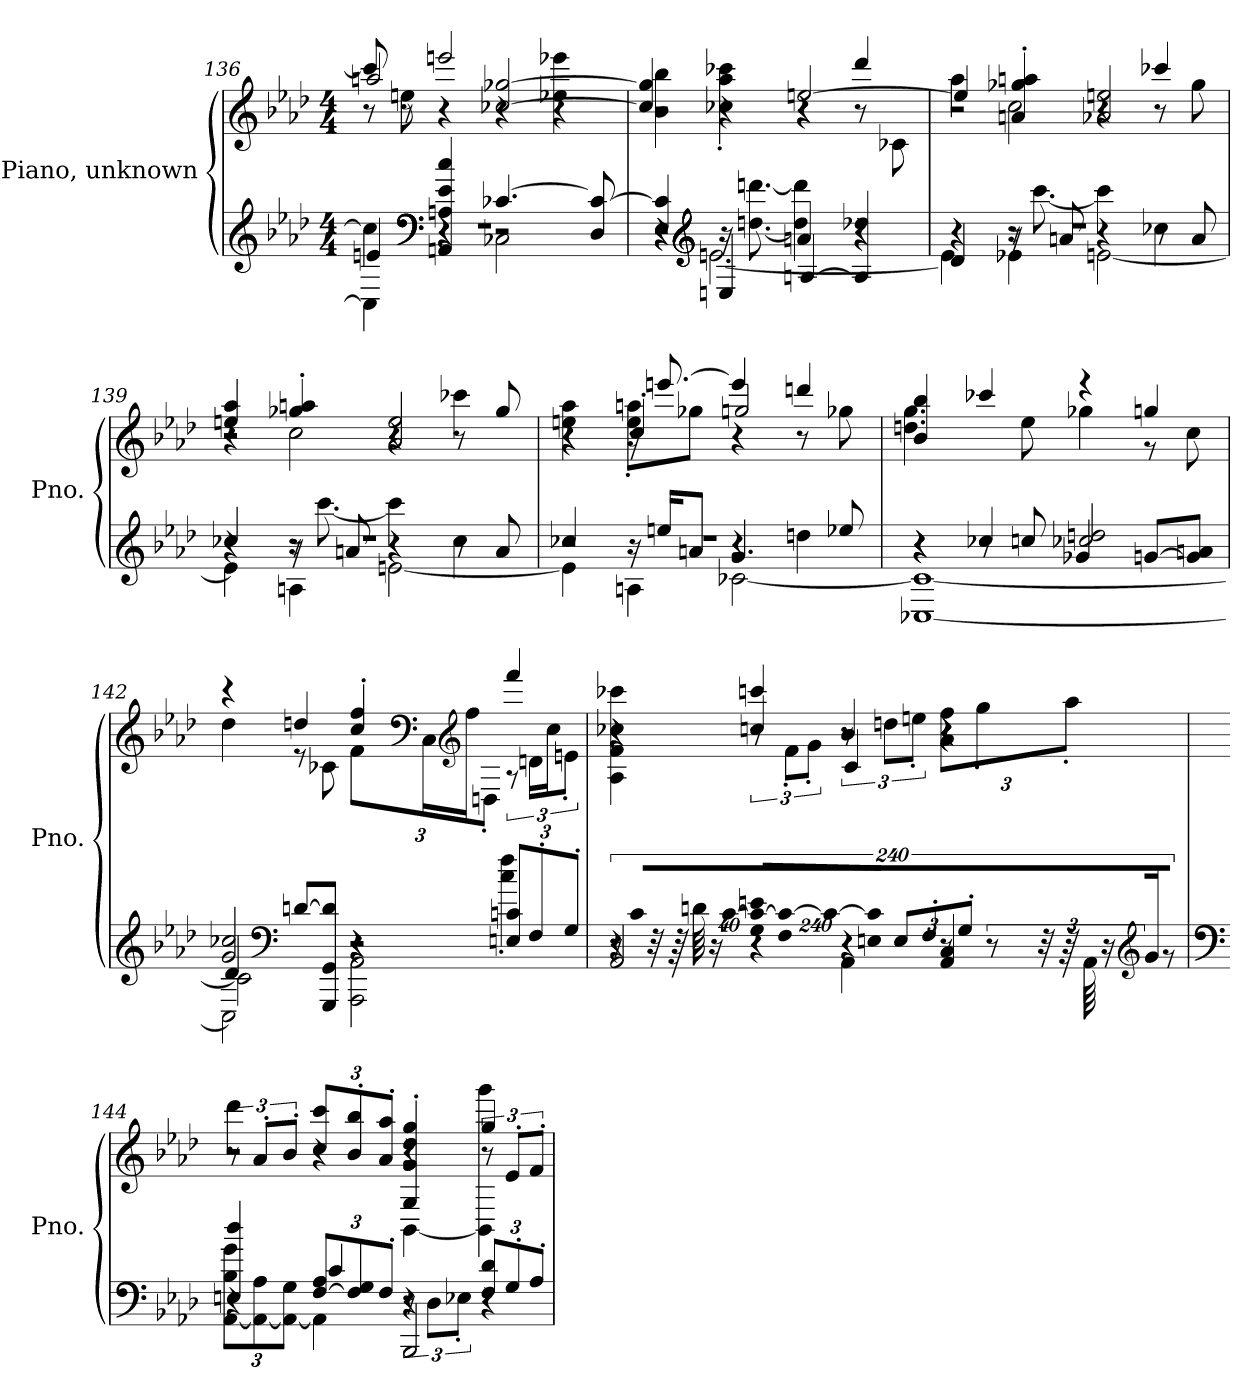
**kern	**kern
*part1	*part1
*staff2	*staff1
*I"Piano, unknown	*
*I'Pno.	*
!!LO:LB:g=z
*clefG2	*clefG2
*k[b-e-a-d-]	*k[b-e-a-d-]
*M4/4	*M4/4
=136	=136
*^	*^
*	*^	*	*^
*	*	*^	*	*	*
1r	4cc\]	4en/	4C\]	8ccc/]	8r	2aan/
.	.	.	.	8r	8een\	.
*clefF4	*	*	*	*	*	*
.	4r	4AAn/ 4An/ 4e/ 4cc/	4r	2eeen/	4r	.
.	2r	[4.c-X/	2C-X\	.	4r	[2cc-X/ [2gg-X/
.	.	.	.	4r	4ee-X\ 4eee-X\	.
.	.	8D-/ 8c-/_	.	.	.	.
=137	=137	=137	=137	=137	=137	=137
2r	4r	4E-/ 4c-/]	4r	2r	4b-\ 4bb-\	4cc-/] 4gg-/]
*clefG2	*	*	*	*	*	*
.	16r	4En/	[2.en\	.	4cc-X\' 4aa-\' 4ccc-X\'	4r
.	[8.ddn\ [8.dddn\	.	.	.	.	.
4an/	4dd\] 4ddd\]	[4An/	.	4r	4r	[2een/
4r	4r	4A/] 4dd-X/	.	4ddd-/	8r	.
.	.	.	.	.	8c-X\	.
=138	=138	=138	=138	=138	=138	=138
1r	4r	4d-/	4e\]	2r	4aa-\	4ee/]
.	16r	8r	4e-X\	.	2cc\	4an/' 4gg-X/' 4aan/'
.	[8.ccc\	.	.	.	.	.
.	.	8an/	.	.	.	.
.	4ccc\]	4r	[2en\	4r	.	2a-X/ 2een/
.	4cc-X\	8r	.	4ccc-X/	8r	.
.	.	8a/	.	.	8gg-\	.
!!LO:LB:g=z	!!	!!
=139	=139	=139	=139	=139	=139	=139
1r	4r	4cc-X/	4e\]	4een/ 4aa-/	4r	2r
.	16r	8r	4An\	4gg-X/' 4aan/'	2cc\	.
.	[8.ccc\	.	.	.	.	.
.	.	8an/	.	.	.	.
.	4ccc\]	4r	[2en\	4r	.	2a-/ 2ee/
.	4cc-\	8r	.	8r	4ccc-X\	.
.	.	8a/	.	8gg-/	.	.
=140	=140	=140	=140	=140	=140	=140
1r	2r	4cc-X/	4e\]	4r	4een\ 4aa-\	4r
.	.	16r	4An\	16r	8ee\' 8aan\'L	4cc'/
.	.	16een/KL	.	[8.eeen/	.	.
.	.	8an/J	.	.	8gg-X\J	.
.	4r	4.g/	[2c-X\	4eee/]	4r	2ggn/
.	4ddn\	.	.	4dddn/	8r	.
.	.	8ee-X/	.	.	8gg-X\	.
*	*	*	*	*	*v	*v
=141	=141	=141	=141	=141	=141
4r	[1C-X	4r	1c-_	4b-/ 4bb-/	4.ddn\ 4.gg\
4cc-X/	.	8r	.	4ccc-X/	.
.	.	8ccn/	.	.	8ee-\
2cc-X/ 2ddn/	.	4g-X/	.	4r	4gg-X\
.	.	[8gn/L	.	4ggn/	8r
.	.	8g/] 8an/J	.	.	8cc\
!!LO:LB:g=z	!!
=142	=142	=142	=142	=142	=142
2g/ 2cc-X/	2C-\]	4d-/	2c-\]	4r	4dd-\
*clefF4	*	*	*	*	*
.	.	[8dn/L	.	4ddn/	8r
.	.	8GGG/ 8GG/ 8d/]J	.	.	8c-X\
*	*	*	*	*	*Xbrackettup
2r	2AAA-\ 2AA-\	4r	4r	4cc/' 4ff/'	12f\L
*	*	*	*	*clefF4	*
.	.	.	.	.	24C\L
*	*	*	*	*clefG2	*
.	.	.	.	.	24ff\J
.	.	.	.	.	12Dn'\J
*	*	*Xbrackettup	*	*	*brackettup
.	.	12En/ 12cn/L	4cc-\' 4ff\'	4fff/	12r
.	.	12F'/	.	.	24dn\LL
.	.	.	.	.	24cc\J
.	.	12G'/J	.	.	12en'\J
*v	*v	*v	*v	*	*
*	*v	*v
!!LO:LB:g=z
=143	=143
*brackettup	*
*^	*^
*	*^	*	*
!LO:N:vis=16	!	!	!	!
*	*	*	*	*^
1920%137r	8r	2AA-/	4r	4A-\ 4f\ 4cc-X\ 4ccc-X\	4r
!LO:N:vis=8	!	!	!	!	!
960%137c/L	.	.	.	.	.
.	32r	.	.	.	.
.	64r	.	.	.	.
.	64dn\	.	.	.	.
.	16r	.	.	.	.
!LO:N:vis=32	!	!	!	!	!
[640%23c/Jkk	.	.	.	.	.
!LO:N:vis=16	!	!	!	!	!
1920%137G/ 1920%137c/_ 1920%137en/LL	4r	.	4cccn/	12r	4ccn/
!LO:N:vis=32	!	!	!	!	!
640%23F/ 640%23c/_K	.	.	.	.	.
.	.	.	.	12f'\L	.
!LO:N:vis=16	!	!	!	!	!
1920%137c/_	.	.	.	.	.
.	.	.	.	12g'\J	.
!LO:N:vis=16	!	!	!	!	!
1920%137En/ 1920%137c/]JJ	.	.	.	.	.
*Xbrackettup	*	*	*	*	*
12E/L	4AA-\	4r	4b-/	12r	4c/
12F'/	.	.	.	12ddn\L	.
12G'/J	.	.	.	12een'\J	.
*brackettup	*	*	*	*Xbrackettup	*
12r	8r	4AA-/ 4C/	4r	12a-\ 12ff\L	4r
*clefG2	*	*	*	*	*
24g/	.	.	.	12gg'\	.
8r	32r	.	.	.	.
.	64r	.	.	.	.
.	.	.	.	12aa-'\J	.
.	64f\	.	.	.	.
.	16r	.	.	.	.
!!LO:LB:g=z	!!	!!
=144	=144	=144	=144	=144	=144
*clefF4	*	*	*	*	*
*	*Xbrackettup	*	*	*	*brackettup
4En/ 4dd-/	[12AA-\ 12B-\ 12g\L	4r	2r	4ddd-\	12r
.	12AA-\_ 12A-\	.	.	.	12a-'/L
.	12AA-\_ 12G\J	.	.	.	12b-'/J
*	*	*	*	*	*Xbrackettup
[12F/ 12A-/L	4AA-\]	4c/	.	4r	12cc/ 12ccc/L
12F/] 12G/	.	.	.	.	12b-/' 12bb-/'
12F'/J	.	.	.	.	12a-/' 12aa-/'J
*	*brackettup	*	*	*	*
4r	12r	2BBB-/	4r	[4BB-\	4G/' 4g/' 4dd-/' 4gg/'
.	12D-\L	.	.	.	.
.	12E-X'\J	.	.	.	.
*Xbrackettup	*	*	*	*	*brackettup
12F/ 12d-/L	4r	.	4gg/	4BB-\] 4ggg\	12r
12G'/	.	.	.	.	12e-'/L
12A-'/J	.	.	.	.	12f'/J
*v	*v	*v	*	*	*
*	*v	*v	*v
=	=
*-	*-
